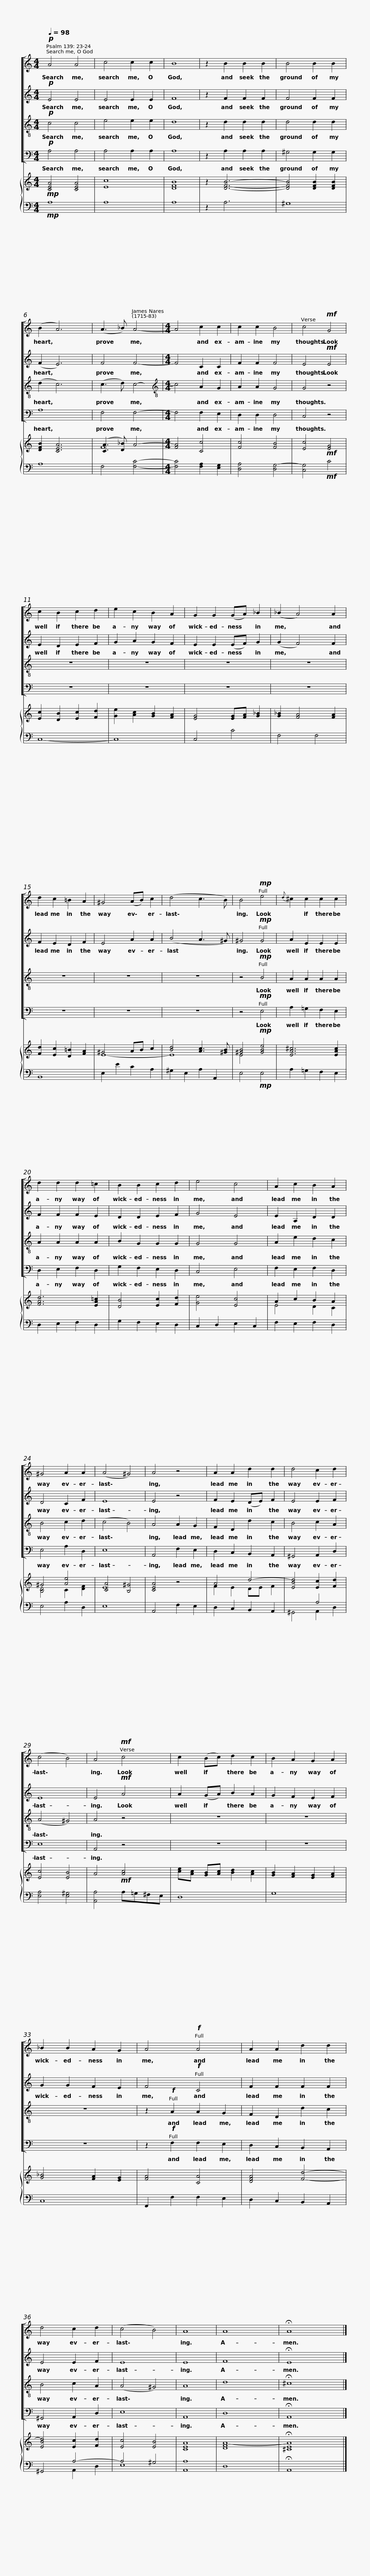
X:1
%%score [ 1 2 3 4 ] { ( 5 6 ) | ( 7 8 ) }
L:1/8
Q:1/4=98
M:4/4
I:linebreak $
K:C
V:1 treble
V:2 treble
V:3 treble-8
V:4 bass
V:5 treble
V:6 treble
V:7 bass
V:8 bass
V:1
!p! A4 A4 | c4 c2 c2 | B8 | z2 B2 B2 B2 | B4 B2 B2 | %5
 (B2 A6) | (A3 _B) A4- |$[M:4/4] A4 c2 c2 | c2 c2 B4 | c4!mf! G4 | %10
 c2 B2 c2 d2 | e2 c2 B2 A2 | G2 G2 (GA) _B2 | (_B2 A4) A2 |$ d2 c2 !courtesy!=B2 A2 | %15
 ^G4 (AB) c2 | (d4 c3 B) | B4!mp! e4 |{d} ^c2 c2 c2 c2 | d2 d2 d2 !courtesy!=c2 | %20
 B2 B2 c2 d2 |$ e4 c4 | A2 c2 B2 A2 | ^G4 A2 A2 | (A4 ^G4) | %25
 A4 z4 | A2 A2 d2 d2 | d4 c2 d2 |$ (c4 B4) | A4!mf! c4 | %30
 c2 (Bc) d2 c2 | B2 A2 G2 A2 | _B2 B2 A2 G2 | A4!f! A4 |$ A2 A2 d2 d2 | %35
 d4 c2 d2 | (c4 B4) | A8 | A8 | !fermata!A8 |] %40
V:2
!p! E4 E4 | E4 E2 E2 | F8 | z2 F2 F2 F2 | F4 F2 F2 | %5
 (F2 E6) | F4 F4- |$[M:4/4] F4 C2 C2 | F2 F2 F4 | E4!mf! E4 | %10
 E2 D2 E2 F2 | G2 A2 G2 F2 | E2 E2 (EF) G2 | (G2 F4) F2 |$ F2 E2 D2 F2 | %15
 E4 A2 A2 | (B4 A3 ^G) | ^G4!mp! G4 | A2 E2 E2 E2 | F2 F2 F2 E2 | %20
 D2 D2 E2 F2 |$ G4 E4 | E2 A,2 D2 D2 | D4 C2 F2 | E8 | %25
 E4 z4 | F2 E2 (DE) F2 | E4 E2 F2 |$ E8 | E4!mf! A4 | %30
 A2 (GA) B2 A2 | G2 F2 E2 F2 | G2 G2 F2 E2 | F4!f! C4 |$ F2 F2 F2 F2 | %35
 E4 E2 F2 | E8 | E8 | F8 | !fermata!E8 |] %40
V:3
!p! c4 c4 | e4 e2 e2 | d8 | z2 d2 d2 d2 | d4 d2 d2 | %5
 (d2 c6) | (c3 d) c4- |$[M:4/4][K:treble-8] c4 A2 G2 | A2 A2 G4 | G4 z4 | %10
 z8 | z8 | z8 | z8 |$ z8 | %15
 z8 | z8 | z4!mp! B4 | A2 A2 A2 A2 | A2 A2 A2 A2 | %20
 B2 G2 G2 G2 |$ G4 G4 | A2 e2 d2 c2 | B4 c2 d2 | (c4 B4) | %25
 A4 A2 G2 | F2 D2 d2 c2 | B4 c2 A2 |$ (A4 ^G4) | A4 z4 | %30
 z8 | z8 | z8 | z2!f! A2 A2 G2 |$ F2 D2 d2 c2 | %35
 B4 c2 A2 | (A4 ^G4) | A8 | d8 | !fermata!^c8 |] %40
V:4
!p! A,4 A,4 | A,4 A,2 A,2 | A,8 | z2 A,2 A,2 A,2 | ^G,4 G,2 G,2 | %5
 A,8 | F,4 F,4- |$[M:4/4] F,4 F,2 E,2 | D,2 D,2 D,4 | C,4 z4 | %10
 z8 | z8 | z8 | z8 |$ z8 | %15
 z8 | z8 | z4!mp! E,4 | A,2 !courtesy!=G,2 F,2 E,2 | D,2 E,2 F,2 D,2 | %20
 G,2 F,2 E,2 D,2 |$ C,4 E,4 | F,2 E,2 F,2 D,2 | E,4 A,2 D,2 | E,8 | %25
 A,,4 F,2 E,2 | D,2 C,2 B,,2 A,,2 | ^G,,4 A,,2 D,2 |$ E,8 | A,,4 z4 | %30
 z8 | z8 | z8 | z2!f! F,2 F,2 E,2 |$ D,2 C,2 B,,2 A,,2 | %35
 ^G,,4 A,,2 D,2 | E,8 | A,,8 | D,8 | !fermata!A,,8 |] %40
V:5
!mp! [CEA]4 [CEA]4 | [Ec]8 | [DFB]8 | z2 [DFB]6- | [DFB]4 [DFB]2 [DFB]2 | %5
 [DFB]2 [CEA]6 | ([CA]3 [D_B]) A4- |$[M:4/4] [FA]4 [Cc]4 | [Fc]4 [FB]4 | [Ec]4!mf! [EG]4 | %10
 [Ec]2 [DB]2 [Ec]2 [Fd]2 | [Ge]2 [Ac]2 [GB]2 [FA]2 | [EG]4 [EG][FA] [G_B]2 | [G_B]2 [FA]4 [FA]2 |$ [Fd]2 [Ec]2 [D!courtesy!=B]2 [FA]2 | %15
 ^G4 AB c2 | [Bd]4 [Ac]3 [^GB] | [^GB]4!mp! [GBe]4 | [EA^c]6 [EAc]2 | [FAd]6 [EA!courtesy!=c]2 | %20
 [DB]4 [Ec]2 [Fd]2 |$ [Ge]4 [Ec]4 | A2 c2 B2 A2 | ^G4 [Ae]4 | [CA]4 [B,^G]4 | %25
 [CEA]4 z4 | A4 d4- | [EBd]4 [Ec]2 [Fd]2 |$ [Ec]4 [EB]4 | A4!mf! [Ac]4 | %30
 [ce][Ac] [GB][Ac] [Bd]2 [Ac]2 | [GB]2 [FA]2 [EG]2 [FA]2 | [G_B]4 [FA]2 [EG]2 | [FA]4 [CA]4 |$ [DFA]4 [Fd]4- | %35
 [EBd]4 [Ec]2 [Fd]2 | [Ec]4 [EB]4 | [CEA]8 | [DFA-]8 | !fermata![^CEA]8 |] %40
V:6
 x4 x4 | x8 | x8 | x8 | x4 x4 | %5
 x4 x4 | F8 |$[M:4/4] x8 | x8 | x8 | %10
 x8 | x8 | x8 | x8 |$ x8 | %15
 E8- | E8 | E4 x4 | x8 | x8 | %20
 x4 x4 |$ x4 x4 | E4 D2 C2 | [B,D]4 C2 [DF]2 | E8 | %25
 x4 x4 | F2 E2 DE F2 | x4[I:staff +1] A,4 |$ x8 | x8 | %30
 x8 | x8 | x8 | x8 |$ x8 | %35
 x8 | x8 | x8 | x8 | x8 |] %40
V:7
!mp! A,8 | A,8 | A,8 | z2 A,6 | ^G,8 | %5
 A,8 | F,4 [F,C]4- |$[M:4/4] [F,C]4 [F,A,]2 [E,G,]2 | [D,A,]4 [D,G,]4- | [C,G,]4!mf! C4 | %10
 C,8- | C,8 | C,4 C4 | F,4 F,4 |$ B,,8 | %15
 E,2 E2 C2 A,2 | ^G,2 E,2 A,2 A,,2 | E,4!mp! E,4 | A,2 !courtesy!=G,2 F,2 E,2 | D,2 E,2 F,2 D,2 | %20
 G,2 F,2 E,2 D,2 |$ C,2 D,2 E,2 C,2 | F,2 E,2 F,2 D,2 | E,4 A,2 D,2 | E,8 | %25
 A,,4 F,2 E,2 | D,2 C,2 B,,2 A,,2 | ^G,,4 A,,2 D,2 |$ [E,A,]4 [E,^G,]4 | [A,,A,]4 A,=G,^F,E, | %30
 D,8 | G,8 | C,8 | F,,2 F,2 F,2 E,2 |$ D,2 C,2 B,,2 A,,2 | %35
 ^G,,4 A,4- | A,4 ^G,4 | A,8 | D,8 | !fermata!A,,8 |] %40
V:8
 x8 | x8 | x8 | x8 | x8 | %5
 x8 | x8 |$[M:4/4] x8 | x8 | x8 | %10
 x8 | x8 | x8 | x8 |$ x8 | %15
 x8 | x8 | x8 | x8 | x8 | %20
 x8 |$ x8 | x8 | x8 | x8 | %25
 x8 | x8 | x8 |$ x8 | x8 | %30
 x8 | x8 | x8 | x8 |$ x8 | %35
 x4 A,,2 D,2 | E,8 | A,,8 | x4 x4 | x4 x4 |] %40
